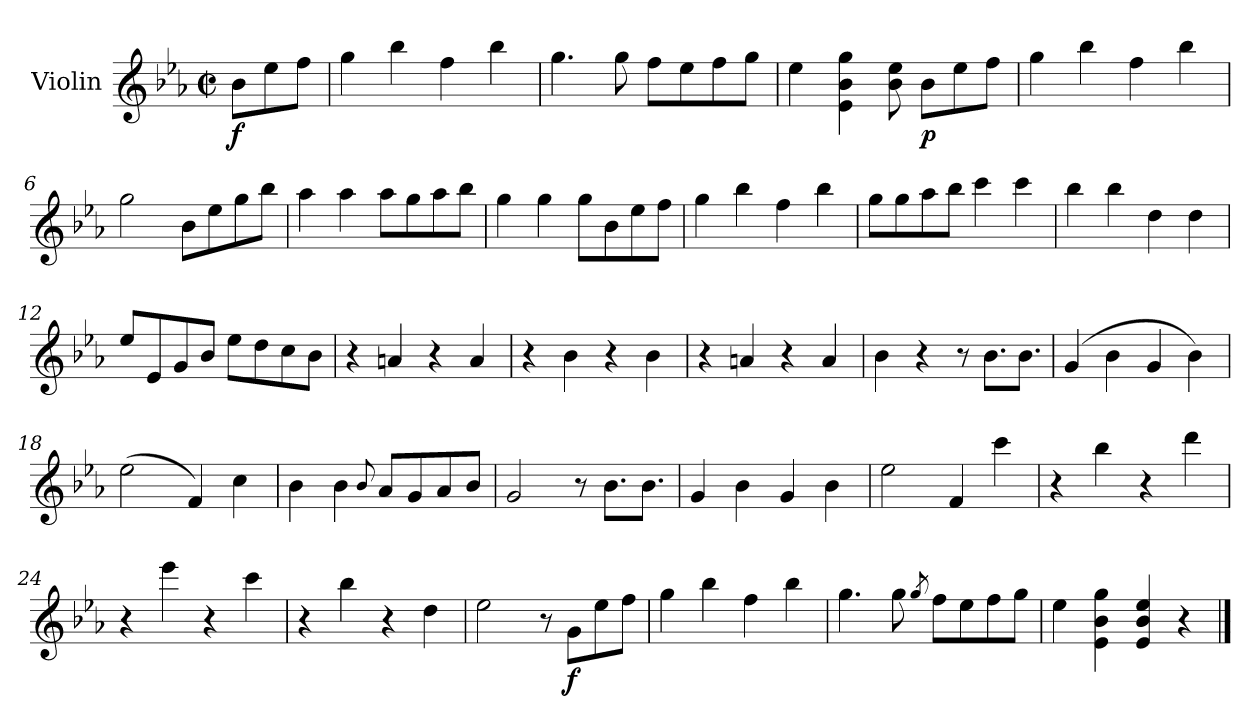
**kern	**dynam
*part1	*part1
*staff1	*staff1
*I"Violin	*
*I'Vln.	*
*clefG2	*
*k[b-e-a-]	*
*M2/2	*
*met(c|)	*
=1	=1
!	!LO:DY:b
8b-\L	f
8ee-\	.
8ff\J	.
=2	=2
4gg\	.
4bb-\	.
4ff\	.
4bb-\	.
=3	=3
4.gg\	.
8gg\	.
8ff\L	.
8ee-\	.
8ff\	.
8gg\J	.
=4	=4
4ee-\	.
4e-\ 4b-\ 4gg\	.
8b-\ 8ee-\	.
!	!LO:DY:b
8b-\L	p
8ee-\	.
8ff\J	.
=5	=5
4gg\	.
4bb-\	.
4ff\	.
4bb-\	.
=6	=6
2gg\	.
8b-\L	.
8ee-\	.
8gg\	.
8bb-\J	.
!!LO:LB:g=z
=7	=7
4aa-\	.
4aa-\	.
8aa-\L	.
8gg\	.
8aa-\	.
8bb-\J	.
=8	=8
4gg\	.
4gg\	.
8gg\L	.
8b-\	.
8ee-\	.
8ff\J	.
=9	=9
4gg\	.
4bb-\	.
4ff\	.
4bb-\	.
=10	=10
8gg\L	.
8gg\	.
8aa-\	.
8bb-\J	.
4ccc\	.
4ccc\	.
=11	=11
4bb-\	.
4bb-\	.
4dd\	.
4dd\	.
!!LO:LB:g=z
=12	=12
8ee-/L	.
8e-/	.
8g/	.
8b-/J	.
8ee-\L	.
8dd\	.
8cc\	.
8b-\J	.
=13	=13
4r	.
4an/	.
4r	.
4a/	.
=14	=14
4r	.
4b-\	.
4r	.
4b-\	.
=15	=15
4r	.
4an/	.
4r	.
4a/	.
=16	=16
4b-\	.
4r	.
8r	.
8.b-\L	.
8.b-\J	.
=17	=17
(>4g/	.
4b-\	.
4g/	.
4b-\)	.
!!LO:LB:g=z
=18	=18
(>2ee-\	.
4f/)	.
4cc\	.
=19	=19
4b-\	.
4b-\	.
8qqb-/	.
8a-/L	.
8g/	.
8a-/	.
8b-/J	.
=20	=20
2g/	.
8r	.
8.b-\L	.
8.b-\J	.
=21	=21
4g/	.
4b-\	.
4g/	.
4b-\	.
=22	=22
2ee-\	.
4f/	.
4ccc\	.
=23	=23
4r	.
4bb-\	.
4r	.
4ddd\	.
=24	=24
4r	.
4eee-\	.
4r	.
4ccc\	.
!!LO:LB:g=z
=25	=25
4r	.
4bb-\	.
4r	.
4dd\	.
=26	=26
2ee-\	.
8r	.
!	!LO:DY:b
8g\L	f
8ee-\	.
8ff\J	.
=27	=27
4gg\	.
4bb-\	.
4ff\	.
4bb-\	.
=28	=28
4.gg\	.
8gg\	.
8qgg/	.
8ff\L	.
8ee-\	.
8ff\	.
8gg\J	.
=29	=29
4ee-\	.
4e-\ 4b-\ 4gg\	.
4e-/ 4b-/ 4ee-/	.
4r	.
==	==
*-	*-
